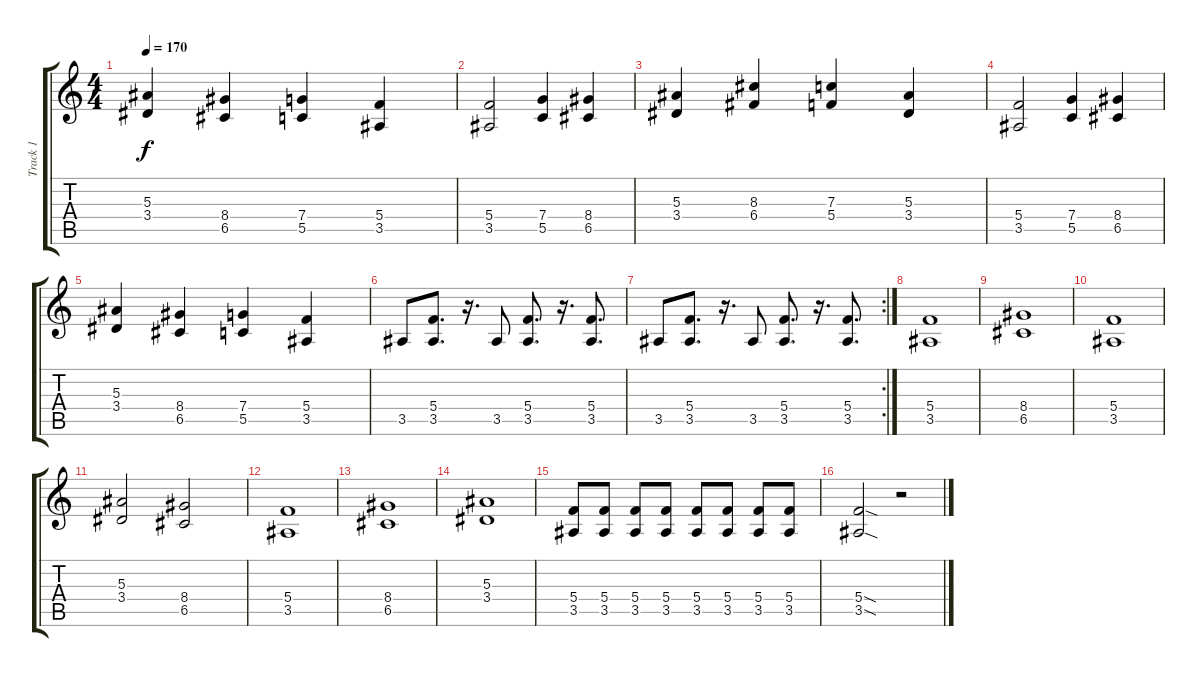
\track ("Track 1" "Track 1") {instrument distortionguitar}
\staff {score tabs}
\tuning (D4 A3 F3 C3 G2 D2) {hide}
\ts (4 4)
\tempo 170
\clef g2
\ks c
(5.3 3.4).4{dy f} (8.4 6.5).4 (7.4 5.5).4 (5.4 3.5).4 |
(5.4 3.5).2 (7.4 5.5).4 (8.4 6.5).4 |
(5.3 3.4).4 (8.3 6.4).4 (7.3 5.4).4 (5.3 3.4).4 |
(5.4 3.5).2 (7.4 5.5).4 (8.4 6.5).4 |
(5.3 3.4).4 (8.4 6.5).4 (7.4 5.5).4 (5.4 3.5).4 |
3.5.8 (5.4 3.5).8{d} r.16{d} 3.5.8 (5.4 3.5).8{d} r.16{d} (5.4 3.5).8{d} |
\rc 2
3.5.8 (5.4 3.5).8{d} r.16{d} 3.5.8 (5.4 3.5).8{d} r.16{d} (5.4 3.5).8{d} |
(5.4 3.5).1 |
(8.4 6.5).1 |
(5.4 3.5).1 |
(5.3 3.4).2 (8.4 6.5).2 |
(5.4 3.5).1 |
(8.4 6.5).1 |
(5.3 3.4).1 |
(5.4 3.5).8 (5.4 3.5).8 (5.4 3.5).8 (5.4 3.5).8 (5.4 3.5).8 (5.4 3.5).8 (5.4 3.5).8 (5.4 3.5).8 |
(5.4{sod} 3.5{sod}).2 r.2
